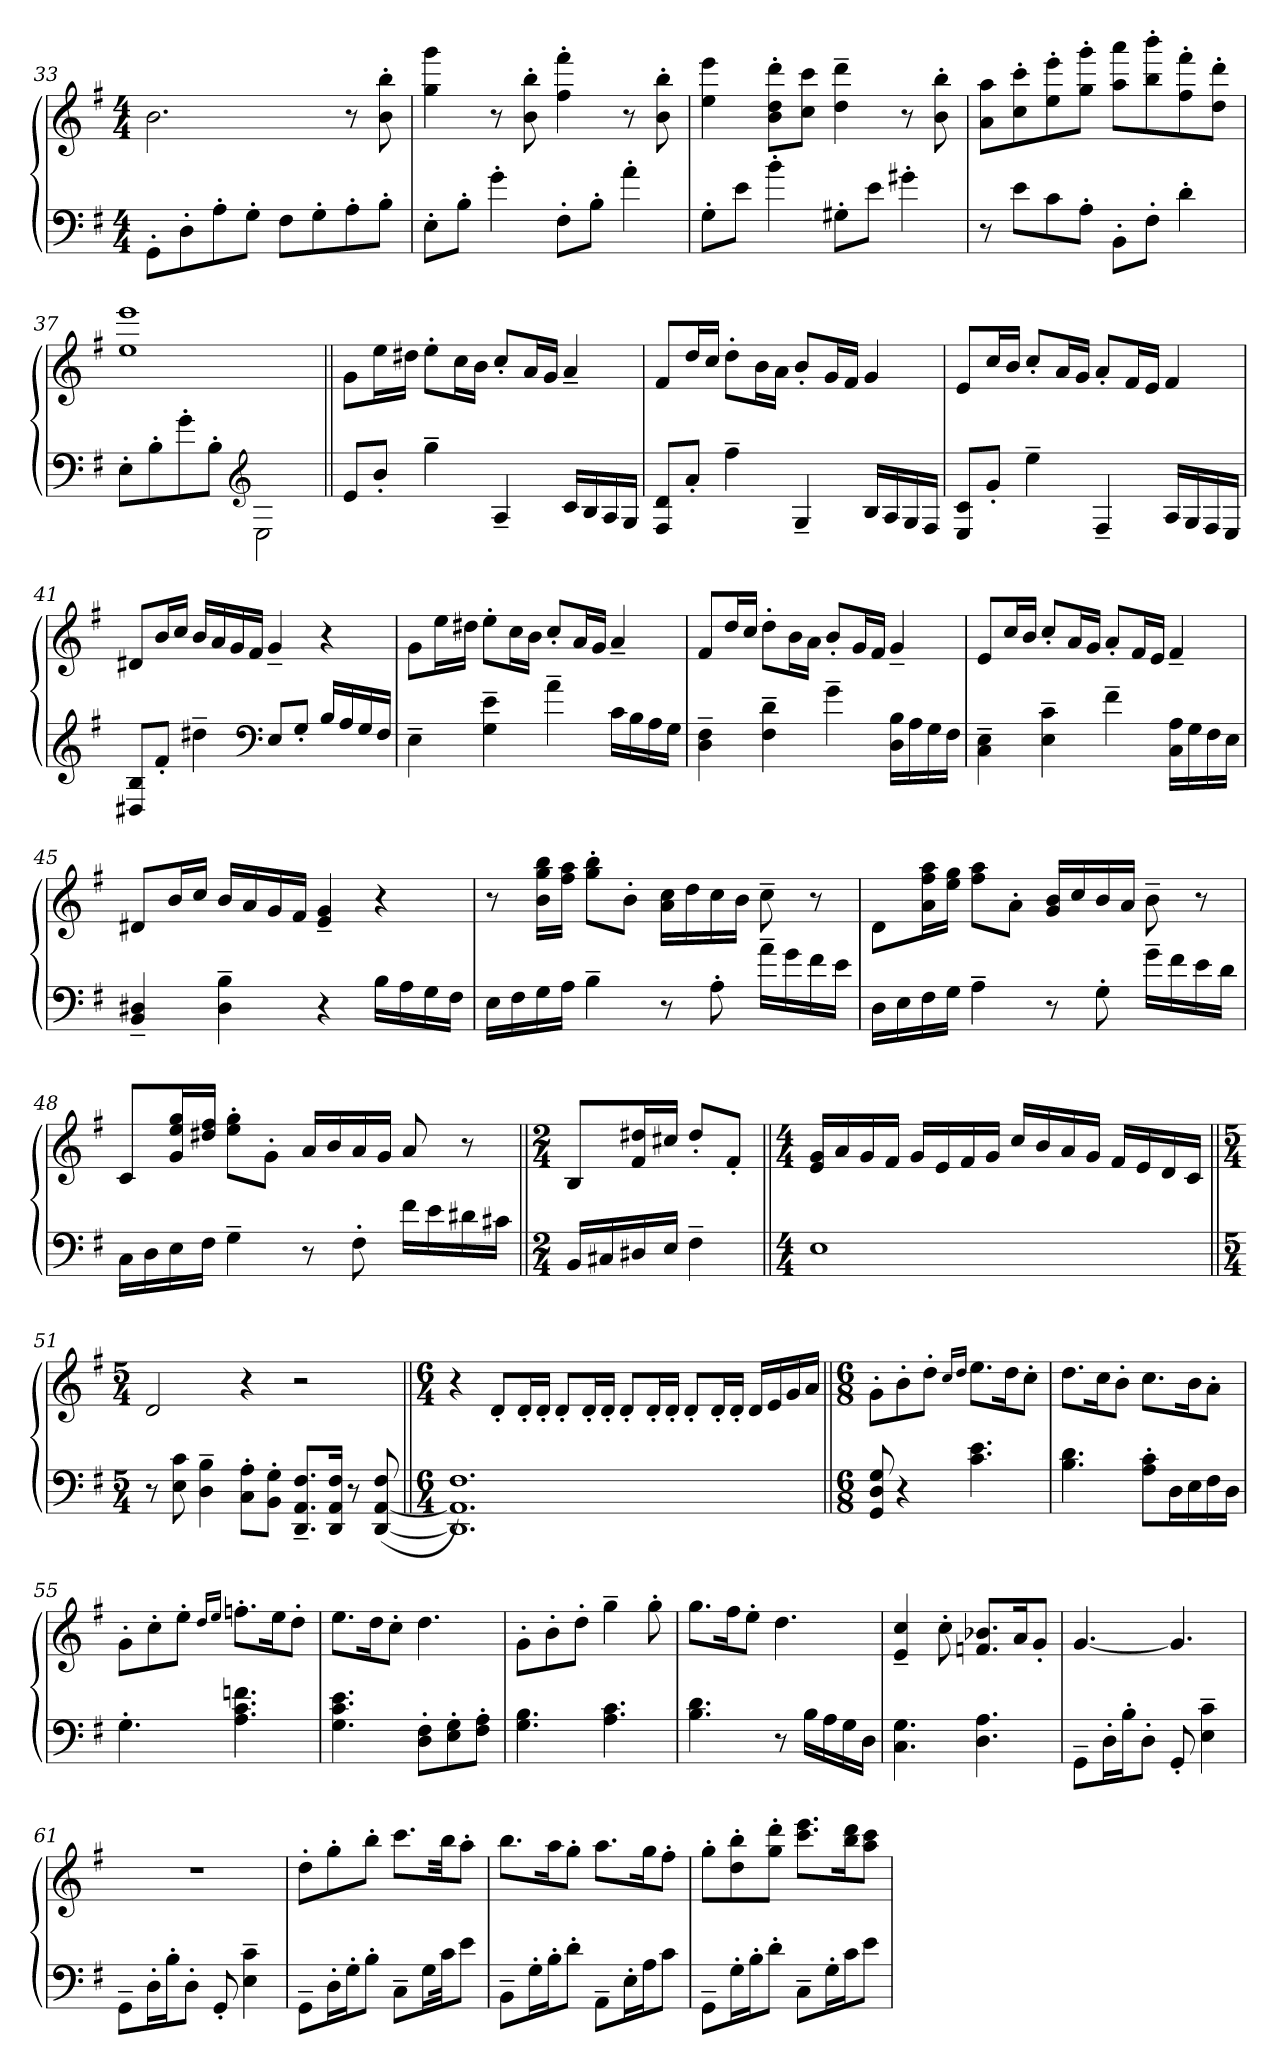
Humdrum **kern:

**kern	**kern
*part1	*part1
*staff2	*staff1
*clefF4	*clefG2
*k[f#]	*k[f#]
*M4/4	*M4/4
=33	=33
8GG'\L	2.b\
8D'\	.
8A'\	.
8G'\J	.
8F#\L	.
8G'\	.
8A'\	8r
8B'\J	8b'\ 8bb'\
=34	=34
8E'\L	4gg\ 4ggg\
8B'\J	.
4g'\	8r
.	8b'\ 8bb'\
8F#'\L	4ff#'\ 4fff#'\
8B'\J	.
4a'\	8r
.	8b'\ 8bb'\
=35	=35
8G'\L	4ee\ 4eee\
8e\J	.
4b'\	8b'\ 8dd'\ 8ddd'\L
.	8cc\ 8ccc\J
8G#X'\L	4dd~\ 4ddd~\
8e\J	.
4g#X'\	8r
.	8b'\ 8bb'\
!!LO:LB:g=z
=36	=36
8r	8a\ 8aa\L
8e\L	8cc'\ 8ccc'\
8c\	8ee'\ 8eee'\
8A'\J	8gg'\ 8ggg'\J
8BB'\L	8aa\ 8aaa\L
8F#'\J	8bb'\ 8bbb'\
4d'\	8ff#'\ 8fff#'\
.	8dd'\ 8ddd'\J
=37	=37
*	*^
8E'\L	1eee	1ee
8B'\	.	.
8g'\	.	.
8B'\J	.	.
*clefG2	*	*
2E\	.	.
*	*v	*v
=38||	=38||
8e/L	8g\L
8b'/J	16ee\L
.	16dd#X\JJ
4gg~\	8ee'\L
.	16cc\L
.	16b\JJ
4A~/	8cc'/L
.	16a/L
.	16g/JJ
16c/LL	4a~/
16B/	.
16A/	.
16G/JJ	.
!!LO:LB:g=z
=39	=39
8F#/ 8d/L	8f#/L
8a'/J	16dd/L
.	16cc/JJ
4ff#~\	8dd'\L
.	16b\L
.	16a\JJ
4G~/	8b'/L
.	16g/L
.	16f#/JJ
16B/LL	4g/
16A/	.
16G/	.
16F#/JJ	.
=40	=40
8E/ 8c/L	8e/L
8g'/J	16cc/L
.	16b/JJ
4ee~\	8cc'/L
.	16a/L
.	16g/JJ
4F#~/	8a'/L
.	16f#/L
.	16e/JJ
16A/LL	4f#/
16G/	.
16F#/	.
16E/JJ	.
=41	=41
8D#X/ 8B/L	8d#X/L
8f#'/J	16b/L
.	16cc/JJ
4dd#X~\	16b/LL
.	16a/
.	16g/
.	16f#/JJ
*clefF4	*
8E/L	4g~/
8G'/J	.
16B/LL	4r
16A/	.
16G/	.
16F#/JJ	.
!!LO:LB:g=z
=42	=42
4E~\	8g\L
.	16ee\L
.	16dd#X\JJ
4G~\ 4e~\	8ee'\L
.	16cc\L
.	16b\JJ
4a~\	8cc'/L
.	16a/L
.	16g/JJ
16c\LL	4a~/
16B\	.
16A\	.
16G\JJ	.
=43	=43
4D~\ 4F#~\	8f#/L
.	16dd/L
.	16cc/JJ
4F#~\ 4d~\	8dd'\L
.	16b\L
.	16a\JJ
4g~\	8b'/L
.	16g/L
.	16f#/JJ
16D\ 16B\LL	4g~/
16A\	.
16G\	.
16F#\JJ	.
=44	=44
4C~\ 4E~\	8e/L
.	16cc/L
.	16b/JJ
4E~\ 4c~\	8cc'/L
.	16a/L
.	16g/JJ
4f#~\	8a'/L
.	16f#/L
.	16e/JJ
16C\ 16A\LL	4f#~/
16G\	.
16F#\	.
16E\JJ	.
!!LO:PB:g=z
=45	=45
4BB~/ 4D#X~/	8d#X/L
.	16b/L
.	16cc/JJ
4D#~\ 4B~\	16b/LL
.	16a/
.	16g/
.	16f#/JJ
4r	4e~/ 4g~/
16B\LL	4r
16A\	.
16G\	.
16F#\JJ	.
=46	=46
16E\LL	8r
16F#\	.
16G\	16b\ 16gg\ 16bb\LL
16A\JJ	16ff#\ 16aa\JJ
4B~\	8gg'\ 8bb'\L
.	8b'\J
8r	16a\ 16cc\LL
.	16dd\
8A'\	16cc\
.	16b\JJ
16a~\LL	8cc~\
16g\	.
16f#\	8r
16e\JJ	.
=47	=47
16D\LL	8d\L
16E\	.
16F#\	16a\ 16ff#\ 16aa\L
16G\JJ	16ee\ 16gg\JJ
4A~\	8ff#\ 8aa\L
.	8a'\J
8r	16g/ 16b/LL
.	16cc/
8G'\	16b/
.	16a/JJ
16g~\LL	8b~\
16f#\	.
16e\	8r
16d\JJ	.
!!LO:LB:g=z
=48	=48
16C\LL	8c/L
16D\	.
16E\	16g/ 16ee/ 16gg/L
16F#\JJ	16dd#X/ 16ff#/JJ
4G~\	8ee'\ 8gg'\L
.	8g'\J
8r	16a/LL
.	16b/
8F#'\	16a/
.	16g/JJ
16f#\LL	8a/
16e\	.
16d#X\	8r
16c#X\JJ	.
=49||	=49||
*M2/4	*M2/4
16BB/LL	8B/L
16C#X/	.
16D#X/	16f#/ 16dd#X/L
16E/JJ	16cc#X/JJ
4F#~\	8dd#'/L
.	8f#'/J
!!LO:LB:g=z
=50||	=50||
*M4/4	*M4/4
1E	16e/ 16g/LL
.	16a/
.	16g/
.	16f#/JJ
.	16g/LL
.	16e/
.	16f#/
.	16g/JJ
.	16cc/LL
.	16b/
.	16a/
.	16g/JJ
.	16f#/LL
.	16e/
.	16d/
.	16c/JJ
=51||	=51||
*M5/4	*M5/4
8r	2d/
8E\ 8c\	.
4D~\ 4B~\	.
8C'\ 8A'\L	4r
8BB'\ 8G'\J	.
8.DD~/ 8.AA~/ 8.F#~/L	2r
16DD/ 16AA/ 16F#/Jk	.
8r	.
(>[8DD/ [8AA/ 8F#/	.
!!LO:LB:g=z
=52||	=52||
*M6/4	*M6/4
*^	*
*	*^	*
1.F#)	1.DD]	1.AA]	4r
.	.	.	8d'/L
.	.	.	16d'/L
.	.	.	16d'/JJ
.	.	.	8d'/L
.	.	.	16d'/L
.	.	.	16d'/JJ
.	.	.	8d'/L
.	.	.	16d'/L
.	.	.	16d'/JJ
.	.	.	8d'/L
.	.	.	16d'/L
.	.	.	16d'/JJ
.	.	.	16d/LL
.	.	.	16e/
.	.	.	16g/
.	.	.	16a/JJ
*v	*v	*v	*
=53||	=53||
*M6/8	*M6/8
8GG/ 8D/ 8G/	8g'\L
4r	8b'\
.	8dd'\J
.	16qqcc/LL
.	16qqdd/JJ
4.c\ 4.e\	8.ee\L
.	16dd\k
.	8cc'\J
=54	=54
4.B\ 4.d\	8.dd\L
.	16cc\k
.	8b'\J
8A'\ 8c'\L	8.cc\L
16D\L	.
16E\	16b\k
16F#\	8a'\J
16D\JJ	.
!!LO:LB:g=z
=55	=55
4.G'\	8g'\L
.	8cc'\
.	8ee'\J
.	16qqdd/LL
.	16qqee/JJ
4.A\ 4.c\ 4.fn\	8.ffn'\L
.	16ee\k
.	8dd'\J
=56	=56
4.G\ 4.c\ 4.e\	8.ee\L
.	16dd\k
.	8cc'\J
8D'\ 8F#'\L	4.dd\
8E'\ 8G'\	.
8F#'\ 8A'\J	.
=57	=57
4.G\ 4.B\	8g'\L
.	8b'\
.	8dd'\J
4.A\ 4.c\	4gg~\
.	8gg'\
=58	=58
4.B\ 4.d\	8.gg\L
.	16ff#\k
.	8ee'\J
8r	4.dd\
16B\LL	.
16A\	.
16G\	.
16D\JJ	.
=59	=59
4.C\ 4.G\	4e~/ 4cc~/
.	8cc'\
4.D\ 4.A\	8.fn/ 8.b-X/L
.	16a/k
.	8g'/J
!!LO:LB:g=z
=60	=60
8GG~\L	[4.g/
16D'\L	.
16B'\J	.
8D'\J	.
8GG'/	4.g/]
4E~\ 4c~\	.
=61	=61
8GG~\L	2.r
16D'\L	.
16B'\J	.
8D'\J	.
8GG'/	.
4E~\ 4c~\	.
=62	=62
8GG~\L	8dd'\L
16D'\L	8gg'\
16G'\J	.
8B'\J	8bb'\J
8C~\L	8.ccc\L
16G\L	.
32c\Jk	32bb\kk
8e\J	8aa'\J
=63	=63
8BB~\L	8.bb\L
16G'\L	.
16B'\J	16aa\k
8d'\J	8gg'\J
8AA~\L	8.aa\L
16E'\L	.
16A\J	16gg\k
8c\J	8ff#'\J
=64	=64
8GG~\L	8gg'\L
16G'\L	8dd'\ 8bb'\
16B'\J	.
8d'\J	8gg'\ 8ddd'\J
8C~\L	8.ccc\ 8.eee\L
16G'\L	.
16c\J	16bb\ 16ddd\k
8e\J	8aa\ 8ccc\J
=	=
*-	*-
